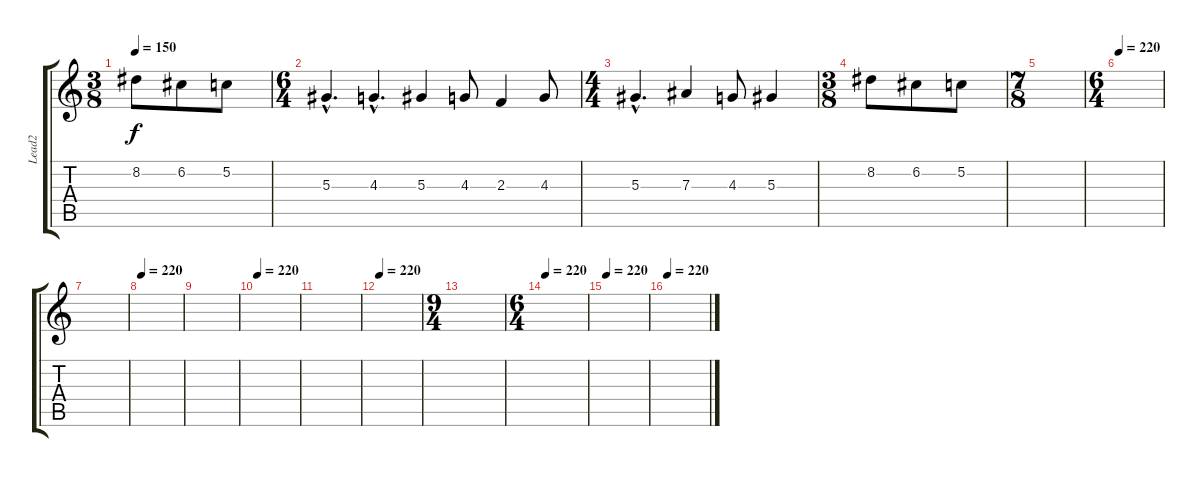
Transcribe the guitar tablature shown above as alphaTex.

\track ("Lead2" "Lead2") {instrument overdrivenguitar}
\staff {score tabs}
\tuning (C4 G3 Eb3 Bb2 F2 C2) {hide}
\ts (3 8)
\tempo 150
\clef g2
\ks c
8.2.8{dy f} 6.2.8 5.2.8 |
\ts (6 4)
5.3{hac}.4{d} 4.3{hac}.4{d} 5.3.4 4.3.8 2.3.4 4.3.8 |
\ts (4 4)
5.3{hac}.4{d} 7.3.4 4.3.8 5.3.4 |
\ts (3 8)
8.2.8 6.2.8 5.2.8 |
\ts (7 8)
|
\ts (6 4)
\tempo 220
|
|
\tempo 220
|
|
\tempo 220
|
|
\tempo 220
|
\ts (9 4)
|
\ts (6 4)
\tempo 220
|
\tempo 220
|
\tempo 220
